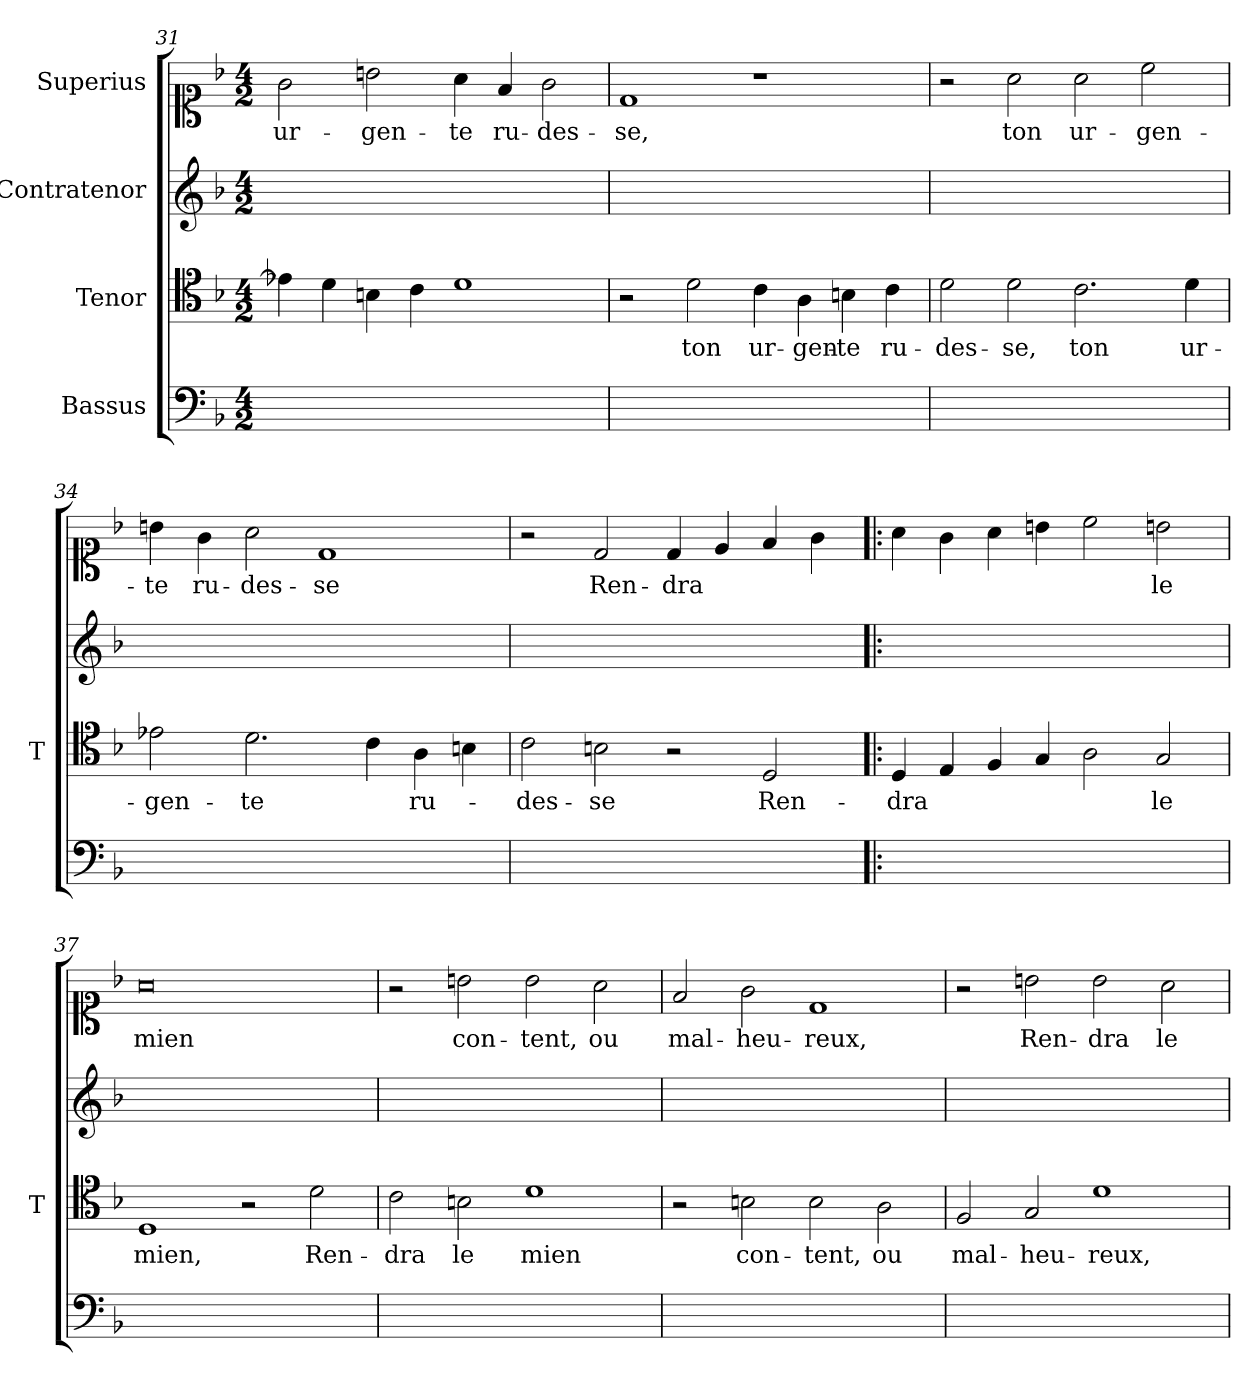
**kern	**kern	**text	**kern	**kern	**text
*part4	*part3	*part3	*part2	*part1	*part1
*staff4	*staff3	*staff3	*staff2	*staff1	*staff1
*I"Bassus	*I"Tenor	*	*I"Contratenor	*I"Superius	*
*	*I'T	*	*	*	*
*clefF4	*clefC4	*	*clefG2	*clefC1	*
*k[b-]	*k[b-]	*	*k[b-]	*k[b-]	*
*M4/2	*M4/2	*	*M4/2	*M4/2	*
=31	=31	=31	=31	=31	=31
0ryy	4e-X]	.	0ryy	2g	ur-
.	4d	.	.	.	.
.	4B	.	.	2bn	gen-
.	4c	.	.	.	.
.	1d	.	.	4a	-te
.	.	.	.	4f	ru-
.	.	.	.	2g	des-
=32	=32	=32	=32	=32	=32
0ryy	2r	.	0ryy	1d	-se,
.	2d	-ton	.	.	.
.	4c	ur-	.	1r	.
.	4A	gen-	.	.	.
.	4B	-te	.	.	.
.	4c	ru-	.	.	.
=33	=33	=33	=33	=33	=33
0ryy	2d	des-	0ryy	2r	.
.	2d	-se,	.	2a	-ton
.	2.c	-ton	.	2a	ur-
.	.	.	.	2cc	gen-
.	4d	ur-	.	.	.
=34	=34	=34	=34	=34	=34
0ryy	2e-X	gen-	0ryy	4bn	-te
.	.	.	.	4g	ru-
.	2.d	-te	.	2a	des-
.	.	.	.	1d	-se
.	4c	.	.	.	.
.	4A	ru-	.	.	.
.	4B	.	.	.	.
=35	=35	=35	=35	=35	=35
0ryy	2c	des-	0ryy	2r	.
.	2B	-se	.	2d	Ren-
.	2r	.	.	4d	-dra
.	.	.	.	4e	.
.	2D	Ren-	.	4f	.
.	.	.	.	4g	.
=36!|:	=36!|:	=36!|:	=36!|:	=36!|:	=36!|:
0ryy	4D	-dra	0ryy	4a	.
.	4E	.	.	4g	.
.	4F	.	.	4a	.
.	4G	.	.	4bn	.
.	2A	.	.	2cc	.
.	2G	-le	.	2bn	-le
=37	=37	=37	=37	=37	=37
0ryy	1D	-mien,	0ryy	0a	-mien
.	2r	.	.	.	.
.	2d	Ren-	.	.	.
=38	=38	=38	=38	=38	=38
0ryy	2c	-dra	0ryy	2r	.
.	2B	-le	.	2bn	con-
.	1d	-mien	.	2b	-tent,
.	.	.	.	2a	-ou
=39	=39	=39	=39	=39	=39
0ryy	2r	.	0ryy	2f	mal-
.	2B	con-	.	2g	heu-
.	2B	-tent,	.	1d	-reux,
.	2A	-ou	.	.	.
=40	=40	=40	=40	=40	=40
0ryy	2F	mal-	0ryy	2r	.
.	2G	heu-	.	2bn	Ren-
.	1d	-reux,	.	2b	-dra
.	.	.	.	2a	-le
=	=	=	=	=	=
*-	*-	*-	*-	*-	*-
